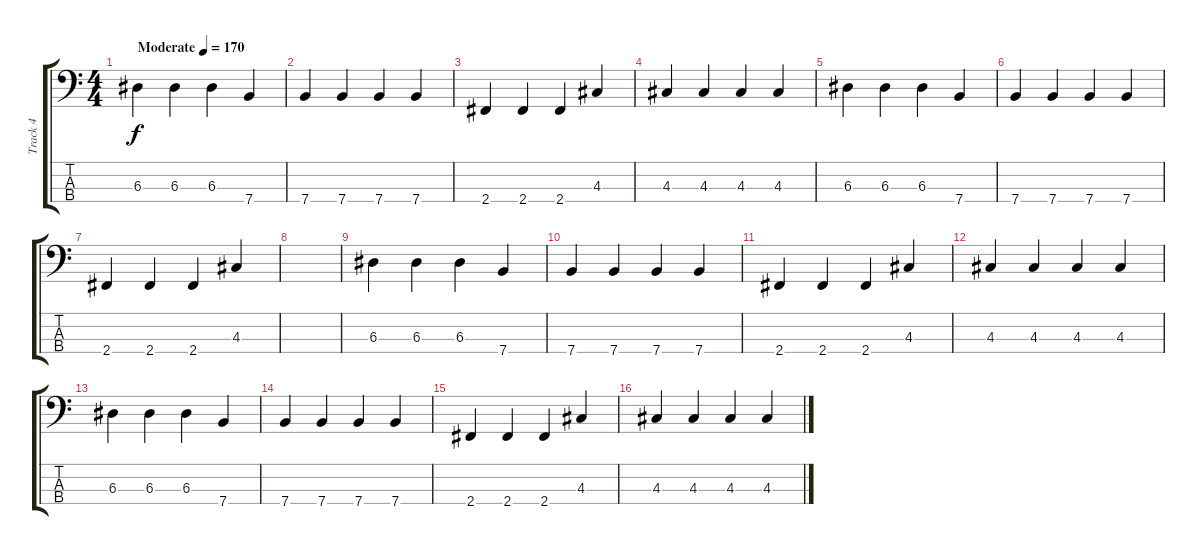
\track ("Track 4" "Track 4") {instrument synthbass1}
\staff {score tabs}
\tuning (G2 D2 A1 E1) {hide}
\ts (4 4)
\tempo (170 "Moderate")
\clef f4
\ks c
6.3.4{dy f instrument synthbass1} 6.3.4 6.3.4 7.4.4 |
7.4.4 7.4.4 7.4.4 7.4.4 |
2.4.4 2.4.4 2.4.4 4.3.4 |
4.3.4 4.3.4 4.3.4 4.3.4 |
6.3.4 6.3.4 6.3.4 7.4.4 |
7.4.4 7.4.4 7.4.4 7.4.4 |
2.4.4 2.4.4 2.4.4 4.3.4 |
|
6.3.4 6.3.4 6.3.4 7.4.4 |
7.4.4 7.4.4 7.4.4 7.4.4 |
2.4.4 2.4.4 2.4.4 4.3.4 |
4.3.4 4.3.4 4.3.4 4.3.4 |
6.3.4 6.3.4 6.3.4 7.4.4 |
7.4.4 7.4.4 7.4.4 7.4.4 |
2.4.4 2.4.4 2.4.4 4.3.4 |
4.3.4 4.3.4 4.3.4 4.3.4
